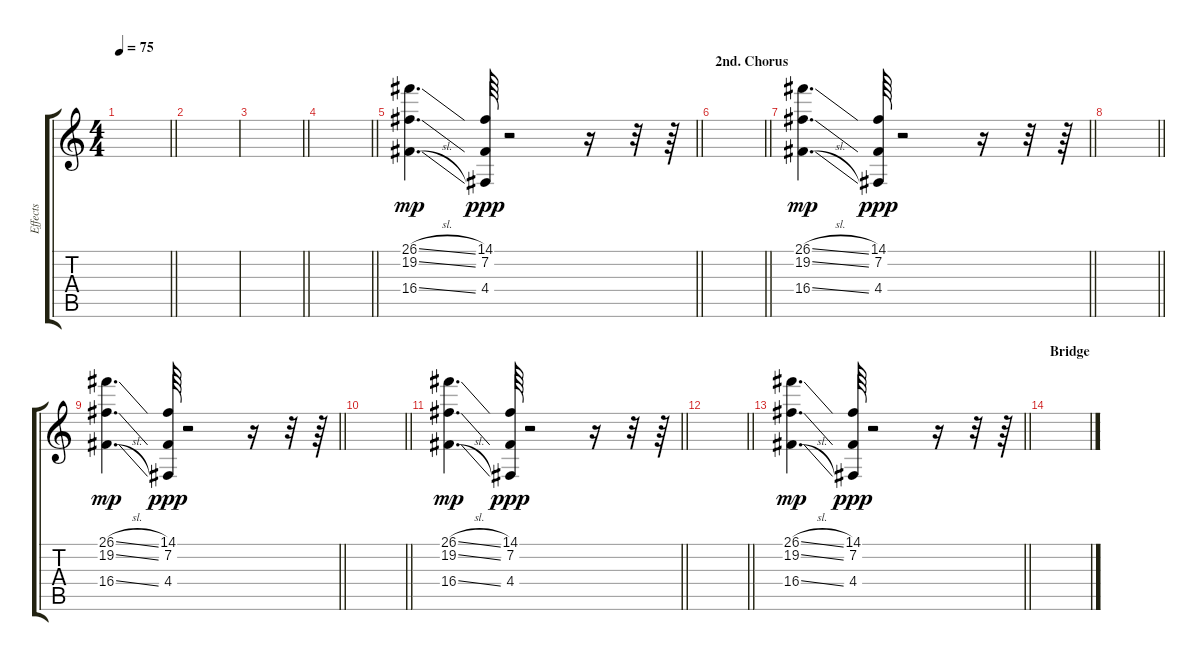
\track ("Effects" "Effects") {instrument cello}
\staff {score tabs}
\tuning (E4 B3 G3 D3 A2 E2) {hide}
\ts (4 4)
\tempo 75
\clef g2
\barLineRight lightlight
\ks c
|
|
\barLineRight lightlight
|
\barLineRight lightlight
|
\barLineRight lightlight
(26.1{sl} 19.2{sl} 16.4{sl}).4{d dy mp volume 7 instrument cello} (14.1 7.2 4.4).64{dy ppp} r.2 r.16 r.32 r.64 |
\section ("" "2nd. Chorus")
\barLineRight lightlight
|
\barLineRight lightlight
(26.1{sl} 19.2{sl} 16.4{sl}).4{d dy mp volume 7 instrument cello} (14.1 7.2 4.4).64{dy ppp} r.2 r.16 r.32 r.64 |
\barLineRight lightlight
|
\barLineRight lightlight
(26.1{sl} 19.2{sl} 16.4{sl}).4{d dy mp volume 7 instrument cello} (14.1 7.2 4.4).64{dy ppp} r.2 r.16 r.32 r.64 |
\barLineRight lightlight
|
\barLineRight lightlight
(26.1{sl} 19.2{sl} 16.4{sl}).4{d dy mp volume 7 instrument cello} (14.1 7.2 4.4).64{dy ppp} r.2 r.16 r.32 r.64 |
\barLineRight lightlight
|
\barLineRight lightlight
(26.1{sl} 19.2{sl} 16.4{sl}).4{d dy mp volume 7 instrument cello} (14.1 7.2 4.4).64{dy ppp} r.2 r.16 r.32 r.64 |
\section ("" "Bridge")
